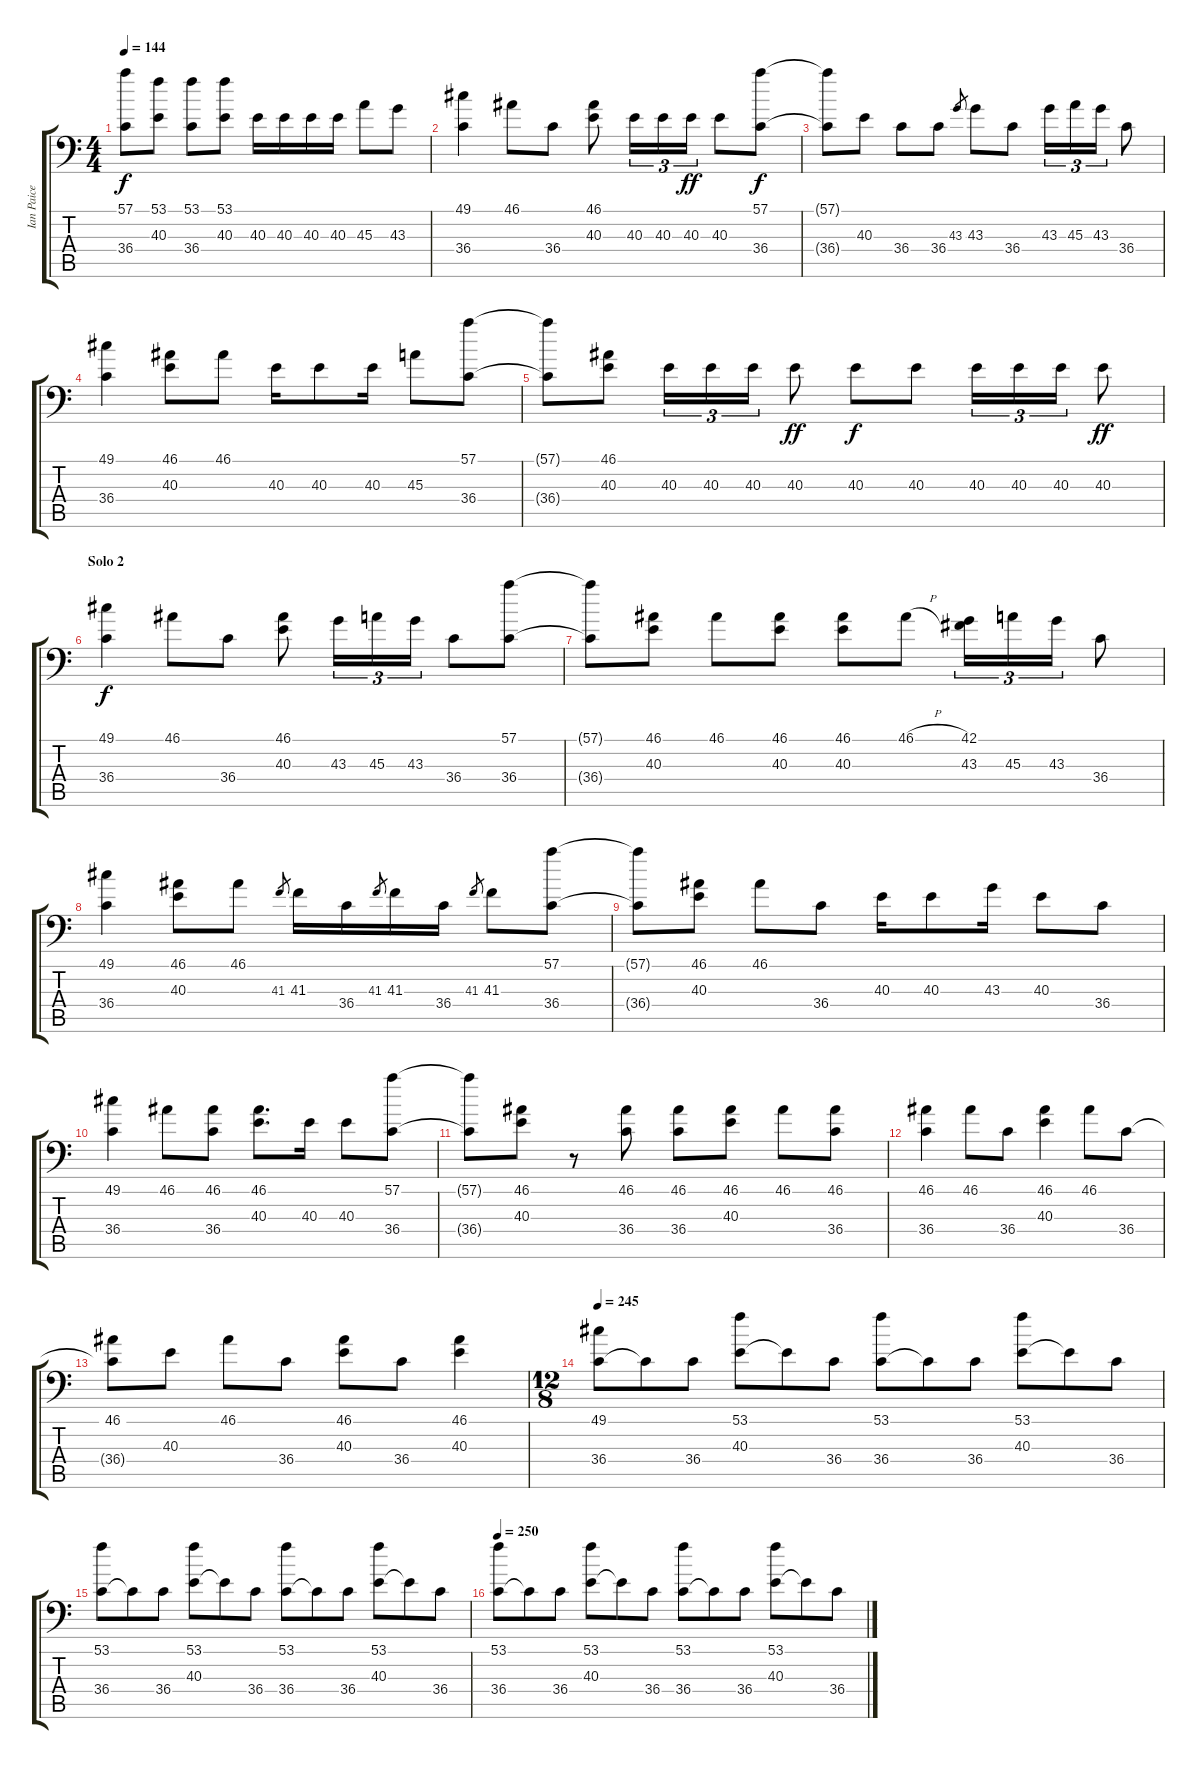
\track ("Ian Paice" "Ian Paice") {instrument acousticgrandpiano}
\staff {score tabs}
\tuning (C-1 C-1 C-1 C-1 C-1 C-1) {hide}
\ts (4 4)
\tempo 144
\clef f4
\ks c
(57.1{t} 36.4{t}).8{dy f} (53.1 40.3).8 (53.1 36.4).8 (53.1 40.3).8 40.3.16 40.3.16 40.3.16 40.3.16 45.3.8 43.3.8 |
(49.1 36.4).4 46.1.8 36.4.8 (46.1 40.3).8 40.3.16{tu (3 2)} 40.3.16{tu (3 2)} 40.3.16{tu (3 2) dy ff} 40.3.8 (57.1 36.4).8{dy f} |
(57.1{t} 36.4{t}).8 40.3.8 36.4.8 36.4.8 43.3.8{gr} 43.3.8 36.4.8 43.3.16{tu (3 2)} 45.3.16{tu (3 2)} 43.3.16{tu (3 2)} 36.4.8 |
(49.1 36.4).4 (46.1 40.3).8 46.1.8 40.3.16 40.3.8 40.3.16 45.3.8 (57.1 36.4).8 |
(57.1{t} 36.4{t}).8 (46.1 40.3).8 40.3.16{tu (3 2)} 40.3.16{tu (3 2)} 40.3.16{tu (3 2)} 40.3.8{dy ff} 40.3.8{dy f} 40.3.8 40.3.16{tu (3 2)} 40.3.16{tu (3 2)} 40.3.16{tu (3 2)} 40.3.8{dy ff} |
\section ("" "Solo 2")
(49.1 36.4).4{dy f} 46.1.8 36.4.8 (46.1 40.3).8 43.3.16{tu (3 2)} 45.3.16{tu (3 2)} 43.3.16{tu (3 2)} 36.4.8 (57.1 36.4).8 |
(57.1{t} 36.4{t}).8 (46.1 40.3).8 46.1.8 (46.1 40.3).8 (46.1 40.3).8 46.1{h}.8 (42.1 43.3).16{tu (3 2)} 45.3.16{tu (3 2)} 43.3.16{tu (3 2)} 36.4.8 |
(49.1 36.4).4 (46.1 40.3).8 46.1.8 41.3.8{gr} 41.3.16 36.4.16 41.3.8{gr} 41.3.16 36.4.16 41.3.8{gr} 41.3.8 (57.1 36.4).8 |
(57.1{t} 36.4{t}).8 (46.1 40.3).8 46.1.8 36.4.8 40.3.16 40.3.8 43.3.16 40.3.8 36.4.8 |
(49.1 36.4).4 46.1.8 (46.1 36.4).8 (46.1 40.3).8{d} 40.3.16 40.3.8 (57.1 36.4).8 |
(57.1{t} 36.4{t}).8 (46.1 40.3).8 r.8 (46.1 36.4).8 (46.1 36.4).8 (46.1 40.3).8 46.1.8 (46.1 36.4).8 |
(46.1 36.4).4 46.1.8 36.4.8 (46.1 40.3).4 46.1.8 36.4.8 |
(46.1 36.4{t}).8 40.3.8 46.1.8 36.4.8 (46.1 40.3).8 36.4.8 (46.1 40.3).4 |
\ts (12 8)
\tempo 245
(49.1 36.4).8 36.4{t}.8 36.4.8 (53.1 40.3).8 40.3{t}.8 36.4.8 (53.1 36.4).8 36.4{t}.8 36.4.8 (53.1 40.3).8 40.3{t}.8 36.4.8 |
(53.1 36.4).8 36.4{t}.8 36.4.8 (53.1 40.3).8 40.3{t}.8 36.4.8 (53.1 36.4).8 36.4{t}.8 36.4.8 (53.1 40.3).8 40.3{t}.8 36.4.8 |
\tempo 250
(53.1 36.4).8 36.4{t}.8 36.4.8 (53.1 40.3).8 40.3{t}.8 36.4.8 (53.1 36.4).8 36.4{t}.8 36.4.8 (53.1 40.3).8 40.3{t}.8 36.4.8
